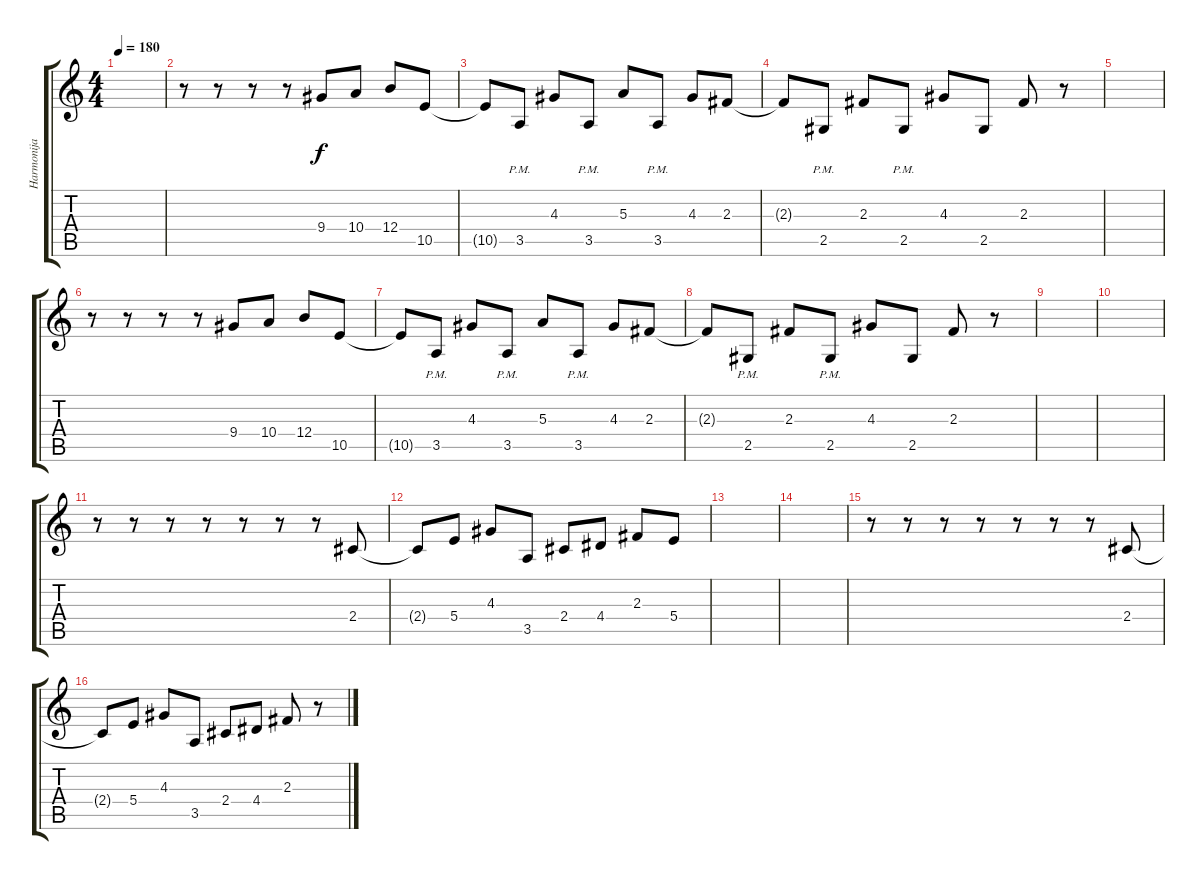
\track ("Harmonija" "Harmonija") {instrument distortionguitar}
\staff {score tabs}
\tuning (Db4 Ab3 E3 B2 Gb2 Db2) {hide}
\ts (4 4)
\tempo 180
\clef g2
\ks c
|
r.8 r.8 r.8 r.8 9.4.8 10.4.8 12.4.8 10.5.8 |
10.5{t}.8 3.5{pm}.8 4.3.8 3.5{pm}.8 5.3.8 3.5{pm}.8 4.3.8 2.3.8 |
2.3{t}.8 2.5{pm}.8 2.3.8 2.5{pm}.8 4.3.8 2.5.8 2.3.8 r.8 |
|
r.8 r.8 r.8 r.8 9.4.8 10.4.8 12.4.8 10.5.8 |
10.5{t}.8 3.5{pm}.8 4.3.8 3.5{pm}.8 5.3.8 3.5{pm}.8 4.3.8 2.3.8 |
2.3{t}.8 2.5{pm}.8 2.3.8 2.5{pm}.8 4.3.8 2.5.8 2.3.8 r.8 |
|
|
r.8 r.8 r.8 r.8 r.8 r.8 r.8 2.4.8 |
2.4{t}.8 5.4.8 4.3.8 3.5.8 2.4.8 4.4.8 2.3.8 5.4.8 |
|
|
r.8 r.8 r.8 r.8 r.8 r.8 r.8 2.4.8 |
2.4{t}.8 5.4.8 4.3.8 3.5.8 2.4.8 4.4.8 2.3.8 r.8
